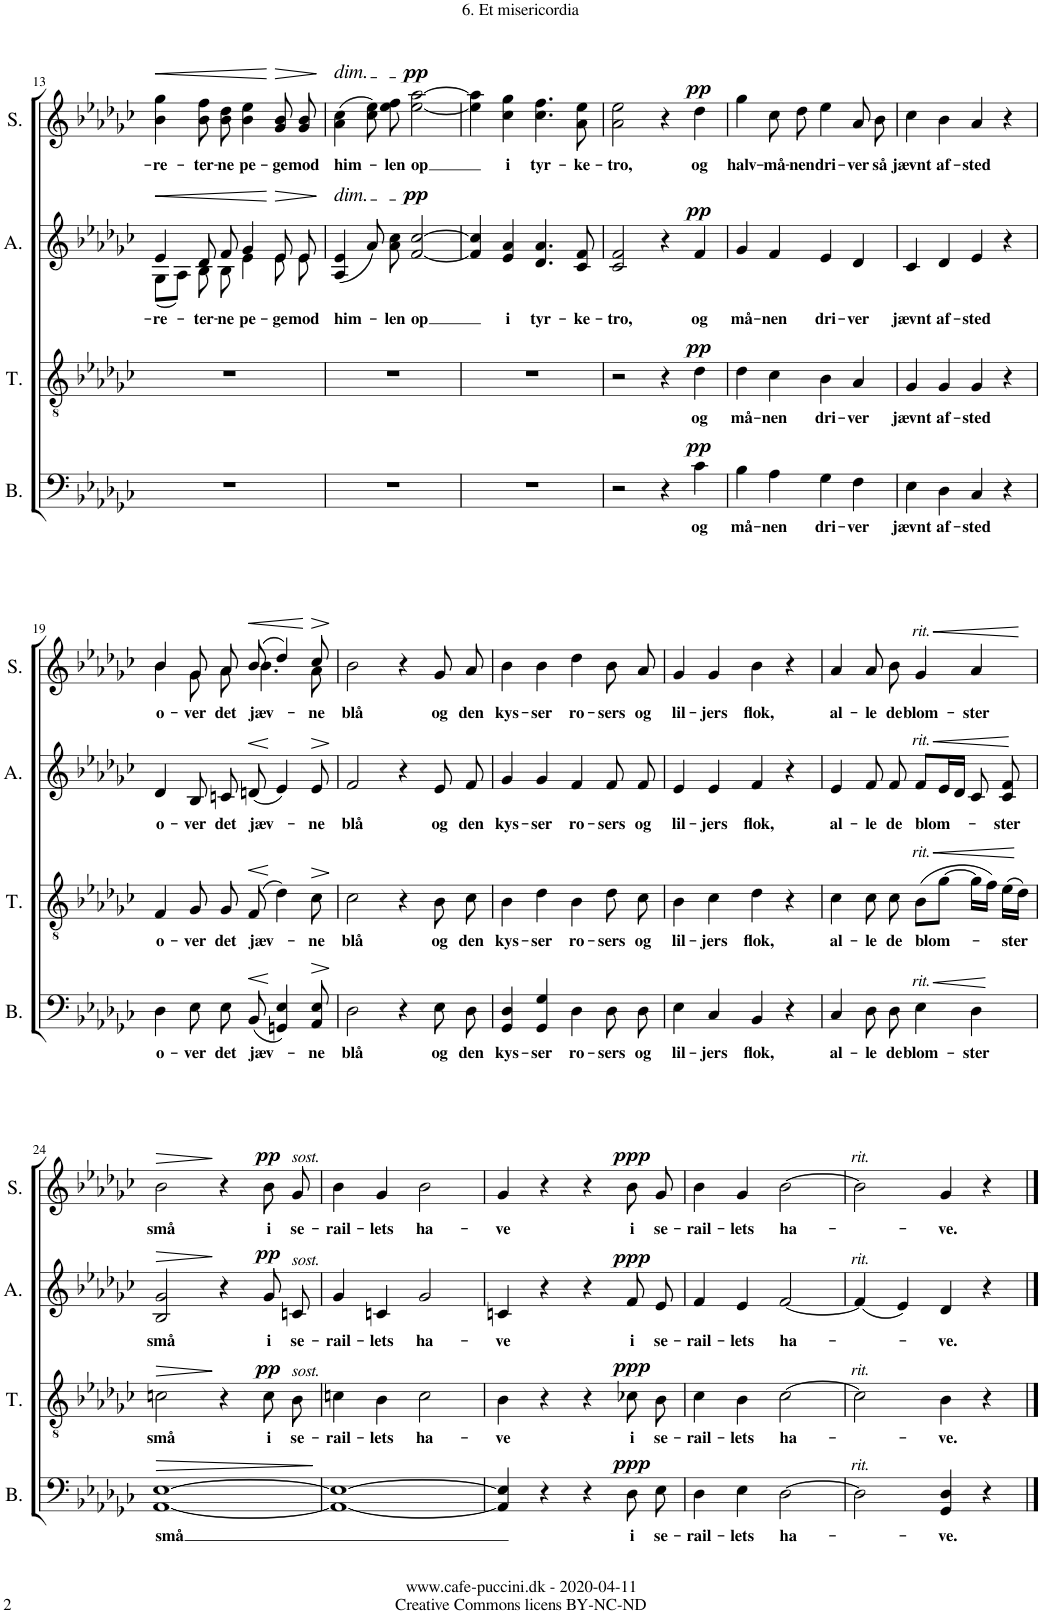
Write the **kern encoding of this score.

**kern	**text	**dynam	**kern	**text	**dynam	**kern	**text	**dynam	**kern	**text	**dynam
*part4	*part4	*part4	*part3	*part3	*part3	*part2	*part2	*part2	*part1	*part1	*part1
*staff4	*staff4	*staff4	*staff3	*staff3	*staff3	*staff2	*staff2	*staff2	*staff1	*staff1	*staff1
*I"Bas	*	*	*I"Tenor	*	*	*I"Alt	*	*	*I"Sopran	*	*
*I'B.	*	*	*I'T.	*	*	*I'A.	*	*	*I'S.	*	*
!!LO:PB:g=z
*clefF4	*	*	*clefGv2	*	*	*clefG2	*	*	*clefG2	*	*
*k[b-e-a-d-g-c-]	*	*	*k[b-e-a-d-g-c-]	*	*	*k[b-e-a-d-g-c-]	*	*	*k[b-e-a-d-g-c-]	*	*
*G-:	*	*	*G-:	*	*	*G-:	*	*	*G-:	*	*
*M4/4	*	*	*M4/4	*	*	*M4/4	*	*	*M4/4	*	*
*met(c)	*	*	*met(c)	*	*	*met(c)	*	*	*met(c)	*	*
=13	=13	=13	=13	=13	=13	=13	=13	=13	=13	=13	=13
!	!	!	!	!	!	!	!LO:LY:b	!LO:HP:b	!	!LO:LY:b	!LO:HP:b
*	*	*	*	*	*	*^	*	*	*	*	*
1r	.	.	1r	.	.	4e-/	(<8G-\L	-re-	<	4b-\ 4gg-\	-re-	<
.	.	.	.	.	.	.	8A-\J)	.	.	.	.	.
!	!	!	!	!	!	!	!	!LO:LY:b	!	!	!LO:LY:b	!
.	.	.	.	.	.	8d-/	8B-\	-ter-	.	8b-\ 8ff\L	-ter-	.
!	!	!	!	!	!	!	!	!LO:LY:b	!	!	!LO:LY:b	!
.	.	.	.	.	.	8f/	8B-\	-ne	.	8b-\ 8dd-\J	-ne	.
!	!	!	!	!	!	!	!	!LO:LY:b	!	!	!LO:LY:b	!
.	.	.	.	.	.	4g-/	4e-\	pe-	.	4b-\ 4ee-\	pe-	.
!	!	!	!	!	!	!	!	!LO:LY:b	!LO:HP:n=1:b	!	!LO:LY:b	!LO:HP:n=1:b
.	.	.	.	.	.	8e-/	8e-\	-ge	[ >	8g-/ 8b-/L	-ge	[ >
!	!	!	!	!	!	!	!	!LO:LY:b	!	!	!LO:LY:b	!
.	.	.	.	.	.	8e-/	8e-\	mod	.	8g-/ 8b-/J	mod	.
*	*	*	*	*	*	*v	*v	*	*	*	*	*
.	.	.	.	.	.	.	.	]	.	.	]
=14	=14	=14	=14	=14	=14	=14	=14	=14	=14	=14	=14
!	!	!	!	!	!	!	!	!	!LO:TX:a:i:t=dim.	!	!
!	!	!	!	!	!	!LO:TX:a:i:t=dim.	!	!	!	!	!
!	!	!	!	!	!	!	!LO:LY:b	!	!	!LO:LY:b	!
1r	.	.	1r	.	.	(<4A-/ 4e-/	him-	.	(>4a-\ 4cc-\	him-	.
.	.	.	.	.	.	8a-/)	.	.	8cc-\ 8ee-\L)	.	.
!	!	!	!	!	!	!	!LO:LY:b	!	!	!LO:LY:b	!
.	.	.	.	.	.	8a-\ 8cc-\	-len	.	8ee-\ 8ff\J	-len	.
!	!	!	!	!	!	!	!LO:LY:b	!LO:DY:a	!	!LO:LY:b	!LO:DY:a
.	.	.	.	.	.	[2f/ [2cc-/	op	pp	[2ee-\ [2aa-\	op	pp
=15	=15	=15	=15	=15	=15	=15	=15	=15	=15	=15	=15
1r	.	.	1r	.	.	4f/] 4cc-/]	.	.	4ee-\] 4aa-\]	.	.
!	!	!	!	!	!	!	!LO:LY:b	!	!	!LO:LY:b	!
.	.	.	.	.	.	4e-/ 4a-/	i	.	4cc-\ 4gg-\	i	.
!	!	!	!	!	!	!	!LO:LY:b	!	!	!LO:LY:b	!
.	.	.	.	.	.	4.d-/ 4.a-/	tyr-	.	4.cc-\ 4.ff\	tyr-	.
!	!	!	!	!	!	!	!LO:LY:b	!	!	!LO:LY:b	!
.	.	.	.	.	.	8c-/ 8f/	-ke-	.	8a-\ 8ee-\	-ke-	.
=16	=16	=16	=16	=16	=16	=16	=16	=16	=16	=16	=16
!	!	!	!	!	!	!	!LO:LY:b	!	!	!LO:LY:b	!
2r	.	.	2r	.	.	2c-/ 2f/	-tro,	.	2a-\ 2ee-\	-tro,	.
4r	.	.	4r	.	.	4r	.	.	4r	.	.
!	!LO:LY:b	!LO:DY:a	!	!LO:LY:b	!LO:DY:a	!	!LO:LY:b	!LO:DY:a	!	!LO:LY:b	!LO:DY:a
4c-\	og	pp	4d-\	og	pp	4f/	og	pp	4dd-\	og	pp
=17	=17	=17	=17	=17	=17	=17	=17	=17	=17	=17	=17
!	!LO:LY:b	!	!	!LO:LY:b	!	!	!LO:LY:b	!	!	!LO:LY:b	!
4B-\	må-	.	4d-\	må-	.	4g-/	må-	.	4gg-\	halv-	.
!	!LO:LY:b	!	!	!LO:LY:b	!	!	!LO:LY:b	!	!	!LO:LY:b	!
4A-\	-nen	.	4c-\	-nen	.	4f/	-nen	.	8cc-\L	-må-	.
!	!	!	!	!	!	!	!	!	!	!LO:LY:b	!
.	.	.	.	.	.	.	.	.	8dd-\J	-nen	.
!	!LO:LY:b	!	!	!LO:LY:b	!	!	!LO:LY:b	!	!	!LO:LY:b	!
4G-\	dri-	.	4B-\	dri-	.	4e-/	dri-	.	4ee-\	dri-	.
!	!LO:LY:b	!	!	!LO:LY:b	!	!	!LO:LY:b	!	!	!LO:LY:b	!
4F\	-ver	.	4A-/	-ver	.	4d-/	-ver	.	8a-/L	-ver	.
!	!	!	!	!	!	!	!	!	!	!LO:LY:b	!
.	.	.	.	.	.	.	.	.	8b-/J	så	.
=18	=18	=18	=18	=18	=18	=18	=18	=18	=18	=18	=18
!	!LO:LY:b	!	!	!LO:LY:b	!	!	!LO:LY:b	!	!	!LO:LY:b	!
4E-\	jævnt	.	4G-/	jævnt	.	4c-/	jævnt	.	4cc-\	jævnt	.
!	!LO:LY:b	!	!	!LO:LY:b	!	!	!LO:LY:b	!	!	!LO:LY:b	!
4D-\	af-	.	4G-/	af-	.	4d-/	af-	.	4b-\	af-	.
!	!LO:LY:b	!	!	!LO:LY:b	!	!	!LO:LY:b	!	!	!LO:LY:b	!
4C-/	-sted	.	4G-/	-sted	.	4e-/	-sted	.	4a-/	-sted	.
4r	.	.	4r	.	.	4r	.	.	4r	.	.
!!LO:LB:g=z
=19	=19	=19	=19	=19	=19	=19	=19	=19	=19	=19	=19
!	!LO:LY:b	!	!	!LO:LY:b	!	!	!LO:LY:b	!	!	!LO:LY:b	!
*	*	*	*	*	*	*	*	*	*^	*	*
4D-\	o-	.	4F/	o-	.	4d-/	o-	.	4b-/	4b-\	o-	.
!	!LO:LY:b	!	!	!LO:LY:b	!	!	!LO:LY:b	!	!	!	!LO:LY:b	!
8E-\L	-ver	.	8G-/	-ver	.	8B-/	-ver	.	8g-/L	8g-\L	-ver	.
!	!LO:LY:b	!	!	!LO:LY:b	!	!	!LO:LY:b	!	!	!	!LO:LY:b	!
8E-\J	det	.	8G-/	det	.	8cn/	det	.	8a-/J	8a-\J	det	.
!	!LO:LY:b	!LO:HP:b	!	!LO:LY:b	!LO:HP:b	!	!LO:LY:b	!LO:HP:b	!	!	!LO:LY:b	!LO:HP:b
(<8BB-/	jæv-	<	(>8F/	jæv-	<	(<8dn/	jæv-	<	(>8b-/	4.b-\	jæv-	<
4GGn/ 4E-/)	.	[	4d-\)	.	[	4e-/)	.	[	4dd-/)	.	.	.
!	!LO:LY:b	!LO:HP:b	!	!LO:LY:b	!LO:HP:b	!	!LO:LY:b	!LO:HP:b	!	!	!LO:LY:b	!LO:HP:n=1:b
8AA-/ 8E-/	-ne	>	8c-\	-ne	>	8e-/	-ne	>	8cc-/	8a-\	-ne	[ >
*	*	*	*	*	*	*	*	*	*v	*v	*	*
.	.	]	.	.	]	.	.	]	.	.	]
=20	=20	=20	=20	=20	=20	=20	=20	=20	=20	=20	=20
!	!LO:LY:b	!	!	!LO:LY:b	!	!	!LO:LY:b	!	!	!LO:LY:b	!
2D-\	blå	.	2c-\	blå	.	2f/	blå	.	2b-\	blå	.
4r	.	.	4r	.	.	4r	.	.	4r	.	.
!	!LO:LY:b	!	!	!LO:LY:b	!	!	!LO:LY:b	!	!	!LO:LY:b	!
8E-\L	og	.	8B-\	og	.	8e-/	og	.	8g-/L	og	.
!	!LO:LY:b	!	!	!LO:LY:b	!	!	!LO:LY:b	!	!	!LO:LY:b	!
8D-\J	den	.	8c-\	den	.	8f/	den	.	8a-/J	den	.
=21	=21	=21	=21	=21	=21	=21	=21	=21	=21	=21	=21
!	!LO:LY:b	!	!	!LO:LY:b	!	!	!LO:LY:b	!	!	!LO:LY:b	!
4GG-/ 4D-/	kys-	.	4B-\	kys-	.	4g-/	kys-	.	4b-\	kys-	.
!	!LO:LY:b	!	!	!LO:LY:b	!	!	!LO:LY:b	!	!	!LO:LY:b	!
4GG-/ 4G-/	-ser	.	4d-\	-ser	.	4g-/	-ser	.	4b-\	-ser	.
!	!LO:LY:b	!	!	!LO:LY:b	!	!	!LO:LY:b	!	!	!LO:LY:b	!
4D-\	ro-	.	4B-\	ro-	.	4f/	ro-	.	4dd-\	ro-	.
!	!LO:LY:b	!	!	!LO:LY:b	!	!	!LO:LY:b	!	!	!LO:LY:b	!
8D-\L	-sers	.	8d-\	-sers	.	8f/	-sers	.	8b-/L	-sers	.
!	!LO:LY:b	!	!	!LO:LY:b	!	!	!LO:LY:b	!	!	!LO:LY:b	!
8D-\J	og	.	8c-\	og	.	8f/	og	.	8a-/J	og	.
=22	=22	=22	=22	=22	=22	=22	=22	=22	=22	=22	=22
!	!LO:LY:b	!	!	!LO:LY:b	!	!	!LO:LY:b	!	!	!LO:LY:b	!
4E-\	lil-	.	4B-\	lil-	.	4e-/	lil-	.	4g-/	lil-	.
!	!LO:LY:b	!	!	!LO:LY:b	!	!	!LO:LY:b	!	!	!LO:LY:b	!
4C-/	-jers	.	4c-\	-jers	.	4e-/	-jers	.	4g-/	-jers	.
!	!LO:LY:b	!	!	!LO:LY:b	!	!	!LO:LY:b	!	!	!LO:LY:b	!
4BB-/	flok,	.	4d-\	flok,	.	4f/	flok,	.	4b-\	flok,	.
4r	.	.	4r	.	.	4r	.	.	4r	.	.
=23	=23	=23	=23	=23	=23	=23	=23	=23	=23	=23	=23
!	!LO:LY:b	!	!	!LO:LY:b	!	!	!LO:LY:b	!	!	!LO:LY:b	!
4C-/	al-	.	4c-\	al-	.	4e-/	al-	.	4a-/	al-	.
!	!LO:LY:b	!	!	!LO:LY:b	!	!	!LO:LY:b	!	!	!LO:LY:b	!
8D-\L	-le	.	8c-\	-le	.	8f/	-le	.	8a-/L	-le	.
!	!LO:LY:b	!	!	!LO:LY:b	!	!	!LO:LY:b	!	!	!LO:LY:b	!
8D-\J	de	.	8c-\	de	.	8f/	de	.	8b-/J	de	.
!	!LO:LY:b	!LO:HP:b	!	!LO:LY:b	!LO:HP:b	!	!LO:LY:b	!LO:HP:b	!	!LO:LY:b	!LO:HP:b
!	!	!LO:DY:n=1:a	!	!	!LO:DY:n=1:a	!	!	!LO:DY:n=1:a	!	!	!LO:DY:n=1:a
4E-\	blom-	< other-dynamics	(>8B-\L	blom-	< other-dynamics	8f/L	blom-	< other-dynamics	4g-/	blom-	< other-dynamics
.	.	.	[8g-\J	.	[	16e-/L	.	[	.	.	.
.	.	.	.	.	.	16d-/JJ	.	.	.	.	.
!	!LO:LY:b	!	!	!	!	!	!	!	!	!LO:LY:b	!
4D-\	-ster	[	16g-\LL]	.	.	8c-/	.	.	4a-/	-ster	[
.	.	.	16f\JJ)	.	.	.	.	.	.	.	.
!	!	!	!	!LO:LY:b	!	!	!LO:LY:b	!	!	!	!
.	.	.	(>16e-\LL	-ster	.	8c-/ 8f/	-ster	.	.	.	.
.	.	.	16d-\JJ)	.	.	.	.	.	.	.	.
!!LO:LB:g=z
=24	=24	=24	=24	=24	=24	=24	=24	=24	=24	=24	=24
!	!LO:LY:b	!LO:HP:b	!	!LO:LY:b	!LO:HP:b	!	!LO:LY:b	!LO:HP:b	!	!LO:LY:b	!LO:HP:b
[1AA- [1E-	små	>	2cn\	små	>	2B-/ 2g-/	små	>	2b-\	små	>
.	.	.	4r	.	]	4r	.	]	4r	.	]
!	!	!	!	!LO:LY:b	!LO:DY:a	!	!LO:LY:b	!LO:DY:a	!	!LO:LY:b	!LO:DY:a
.	.	.	8c\	i	pp	8g-/	i	pp	8b-/L	i	pp
!	!	!	!	!	!	!	!	!	!LO:TX:a:i:t=sost.	!	!
!	!	!	!	!	!	!LO:TX:a:i:t=sost.	!	!	!	!	!
!	!	!	!LO:TX:a:i:t=sost.	!	!	!	!	!	!	!	!
!	!	!	!	!LO:LY:b	!	!	!LO:LY:b	!	!	!LO:LY:b	!
.	.	.	8B-\	se-	.	8cn/	se-	.	8g-/J	se-	.
.	.	]	.	.	.	.	.	.	.	.	.
=25	=25	=25	=25	=25	=25	=25	=25	=25	=25	=25	=25
!	!	!	!	!LO:LY:b	!	!	!LO:LY:b	!	!	!LO:LY:b	!
1AA-_ 1E-_	.	.	4cn\	-rail-	.	4g-/	-rail-	.	4b-\	-rail-	.
!	!	!	!	!LO:LY:b	!	!	!LO:LY:b	!	!	!LO:LY:b	!
.	.	.	4B-\	-lets	.	4cn/	-lets	.	4g-/	-lets	.
!	!	!	!	!LO:LY:b	!	!	!LO:LY:b	!	!	!LO:LY:b	!
.	.	.	2c\	ha-	.	2g-/	ha-	.	2b-\	ha-	.
=26	=26	=26	=26	=26	=26	=26	=26	=26	=26	=26	=26
!	!	!	!	!LO:LY:b	!	!	!LO:LY:b	!	!	!LO:LY:b	!
4AA-/] 4E-/]	.	.	4B-\	-ve	.	4cn/	-ve	.	4g-/	-ve	.
4r	.	.	4r	.	.	4r	.	.	4r	.	.
4r	.	.	4r	.	.	4r	.	.	4r	.	.
!	!LO:LY:b	!LO:DY:a	!	!LO:LY:b	!LO:DY:a	!	!LO:LY:b	!LO:DY:a	!	!LO:LY:b	!LO:DY:a
8D-\L	i	ppp	8c-X\	i	ppp	8f/	i	ppp	8b-/L	i	ppp
!	!LO:LY:b	!	!	!LO:LY:b	!	!	!LO:LY:b	!	!	!LO:LY:b	!
8E-\J	se-	.	8B-\	se-	.	8e-/	se-	.	8g-/J	se-	.
=27	=27	=27	=27	=27	=27	=27	=27	=27	=27	=27	=27
!	!LO:LY:b	!	!	!LO:LY:b	!	!	!LO:LY:b	!	!	!LO:LY:b	!
4D-\	-rail-	.	4c-\	-rail-	.	4f/	-rail-	.	4b-\	-rail-	.
!	!LO:LY:b	!	!	!LO:LY:b	!	!	!LO:LY:b	!	!	!LO:LY:b	!
4E-\	-lets	.	4B-\	-lets	.	4e-/	-lets	.	4g-/	-lets	.
!	!LO:LY:b	!	!	!LO:LY:b	!	!	!LO:LY:b	!	!	!LO:LY:b	!
[2D-\	ha-	.	[2c-\	ha-	.	[2f/	ha-	.	[2b-\	ha-	.
=28	=28	=28	=28	=28	=28	=28	=28	=28	=28	=28	=28
!	!	!LO:DY:a	!	!	!LO:DY:a	!	!	!LO:DY:a	!	!	!LO:DY:a
2D-\]	.	other-dynamics	2c-\]	.	other-dynamics	(<4f/]	.	other-dynamics	2b-\]	.	other-dynamics
.	.	.	.	.	.	4e-/)	.	.	.	.	.
!	!LO:LY:b	!	!	!LO:LY:b	!	!	!LO:LY:b	!	!	!LO:LY:b	!
4GG-/ 4D-/	-ve.	.	4B-\	-ve.	.	4d-/	-ve.	.	4g-/	-ve.	.
4r	.	.	4r	.	.	4r	.	.	4r	.	.
==	==	==	==	==	==	==	==	==	==	==	==
*-	*-	*-	*-	*-	*-	*-	*-	*-	*-	*-	*-
